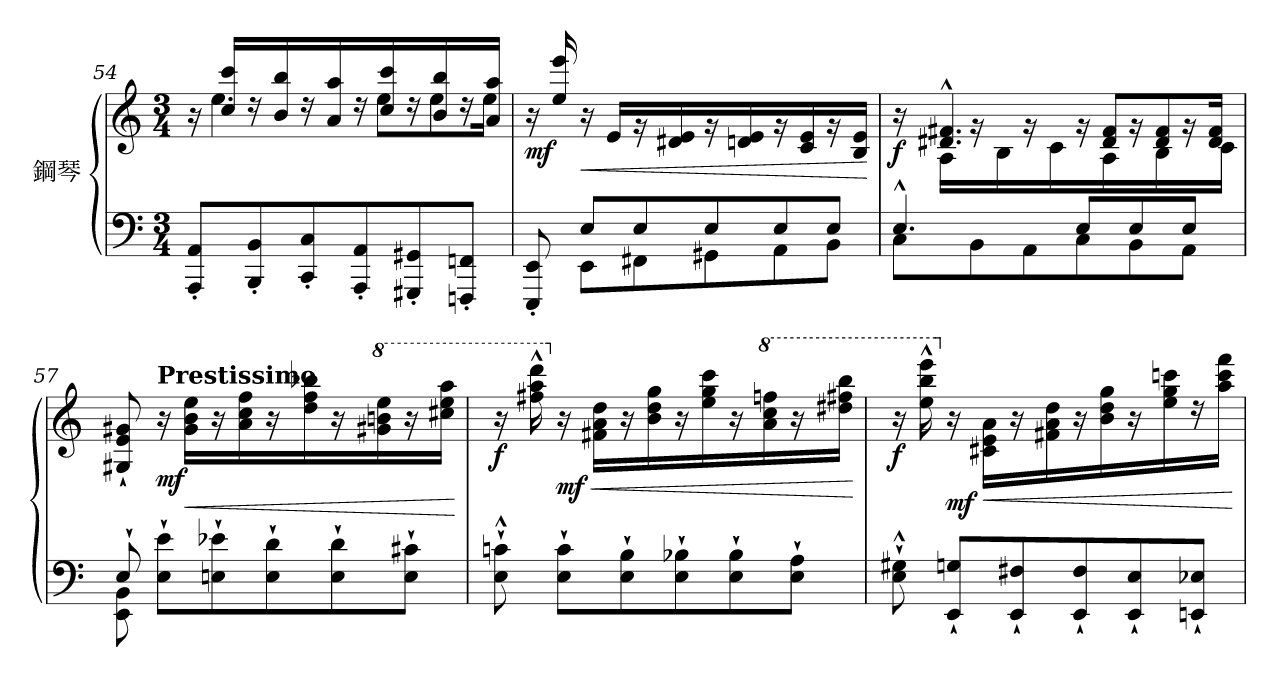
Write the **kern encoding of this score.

**kern	**kern	**dynam
*part1	*part1	*part1
*staff2	*staff1	*staff1/2
*I"鋼琴	*	*
*clefF4	*clefG2	*
*k[]	*k[]	*
*M3/4	*M3/4	*
=54	=54	=54
*	*^	*
8AAA/' 8AA/'L	16r	16ryy	.
.	16cc/ 16ccc/LL	4.ee\	.
*	*MM156	*	*
8BBB/' 8BB/'	16rdd	.	.
.	16b/ 16bb/	.	.
8CC/' 8C/'	16rdd	.	.
.	16a/ 16aa/	.	.
8AAA/' 8AA/'	16rdd	.	.
.	16cc/ 16ccc/	8ee\L	.
*	*MM157	*	*
8GGG#X/' 8GG#X/'	16rdd	.	.
.	16b/ 16bb/	8ee\	.
8FFFn/' 8FFn/'J	16rdd	.	.
.	16a/ 16aa/JJ	16ee\Jk	.
=55	=55	=55	=55
*^	*	*	*
!	!	!	!	!LO:DY:b
*	*	*v	*v	*
8EEE/' 8EE/'	8ryy	16r	mf
.	.	16ee/ 16eee/	.
!	!	!	!LO:HP:b
8E/L	8EE\L	16r	<
.	.	16e/LL	.
*	*	*MM158	*
8E/	8FF#X\	16rg	.
.	.	16d#X/ 16e/	.
8E/	8GG#X\	16rg	.
.	.	16dn/ 16e/	.
8E/	8AA\	16rg	.
.	.	16c/ 16e/	.
*	*	*MM159	*
8E/J	8BB\J	16rg	.
.	.	16B/ 16e/JJ	.
*v	*v	*	*
.	.	[
!!LO:LB:g=z
=56	=56	=56
*^	*^	*
!	!	!	!	!LO:DY:b
4.E^^/	8C\L	16r	16ryy	f
.	.	4.d#X/^^ 4.f#X/^^	16A\LL	.
.	8BB\	.	16rg	.
.	.	.	16B\	.
*	*	*MM160	*	*
.	8AA\	.	16rg	.
.	.	.	16c\	.
8E/L	8C\	.	16rg	.
*	*	*MM161	*	*
.	.	8d#/ 8f#/L	16A\	.
8E/	8BB\	.	16rg	.
.	.	8d#/ 8f#/	16B\	.
*	*	*MM162	*	*
8E/J	8AA\J	.	16rg	.
.	.	16d#/ 16f#/Jk	16c\JJ	.
*	*	*v	*v	*
=57	=57	=57	=57
*	*	*MM163	*
8E`/	8EE\ 8BB\	8G#X/` 8e/` 8g#X/`	.
!	!	!LO:TX:a:B:t=Prestissimo	!
!	!	!	!LO:DY:b
8E\` 8e\`L	2ryy	16r	mf
!	!	!	!LO:HP:b
.	.	16g#\ 16b\ 16ee\LL	<
8En\` 8e-X\`	.	16r	.
.	.	16a\ 16cc\ 16ff\	.
8E\` 8d\`	.	16r	.
.	.	16dd\ 16ff\ 16bb-X\	.
8E\` 8d\`	.	16r	.
*	*	*8va	*
.	.	16gg#X\ 16bbn\ 16eee\	.
8E\` 8c#X\`J	8ryy	16r	.
.	.	16ccc#X\ 16eee\ 16aaa\JJ	.
*v	*v	*	*
.	.	[
=58	=58	=58
!	!	!LO:DY:b
8E\`^^ 8cn\`^^	16r	f
.	16fff#X\^^ 16aaa\^^ 16dddd\^^	.
*	*X8va	*
!	!	!LO:HP:b
!	!	!LO:DY:n=1:b
8E\` 8c\`L	16r	< mf
.	16f#X\ 16a\ 16dd\LL	.
8E\` 8B\`	16r	.
.	16b\ 16dd\ 16gg\	.
8E\` 8B-X\`	16r	.
.	16ee\ 16gg\ 16ccc\	.
8E\` 8B-\`	16r	.
*	*8va	*
.	16aa\ 16ccc\ 16fffn\	.
8E\` 8A\`J	16r	.
.	16ddd#X\ 16fff#X\ 16bbb\JJ	.
.	.	[
!!LO:LB:g=z
=59	=59	=59
!	!	!LO:DY:b
8E\`^^ 8G#X\`^^	16r	f
.	16eee\^^ 16bbb\^^ 16eeee\^^	.
*	*X8va	*
!	!	!LO:DY:b
8EE/` 8Gn/`L	16r	mf
!	!	!LO:HP:b
.	16c#X\ 16e\ 16a\LL	<
8EE/` 8F#X/`	16r	.
.	16f#X\ 16a\ 16dd\	.
8EE/` 8F#/`	16r	.
.	16b\ 16dd\ 16gg\	.
8EE/` 8E/`	16r	.
.	16ee\ 16gg\ 16cccn\	.
8EEn/` 8E-X/`J	16rdd	.
.	16aa\ 16ccc\ 16fff\JJ	.
.	.	[
=	=	=
*-	*-	*-
